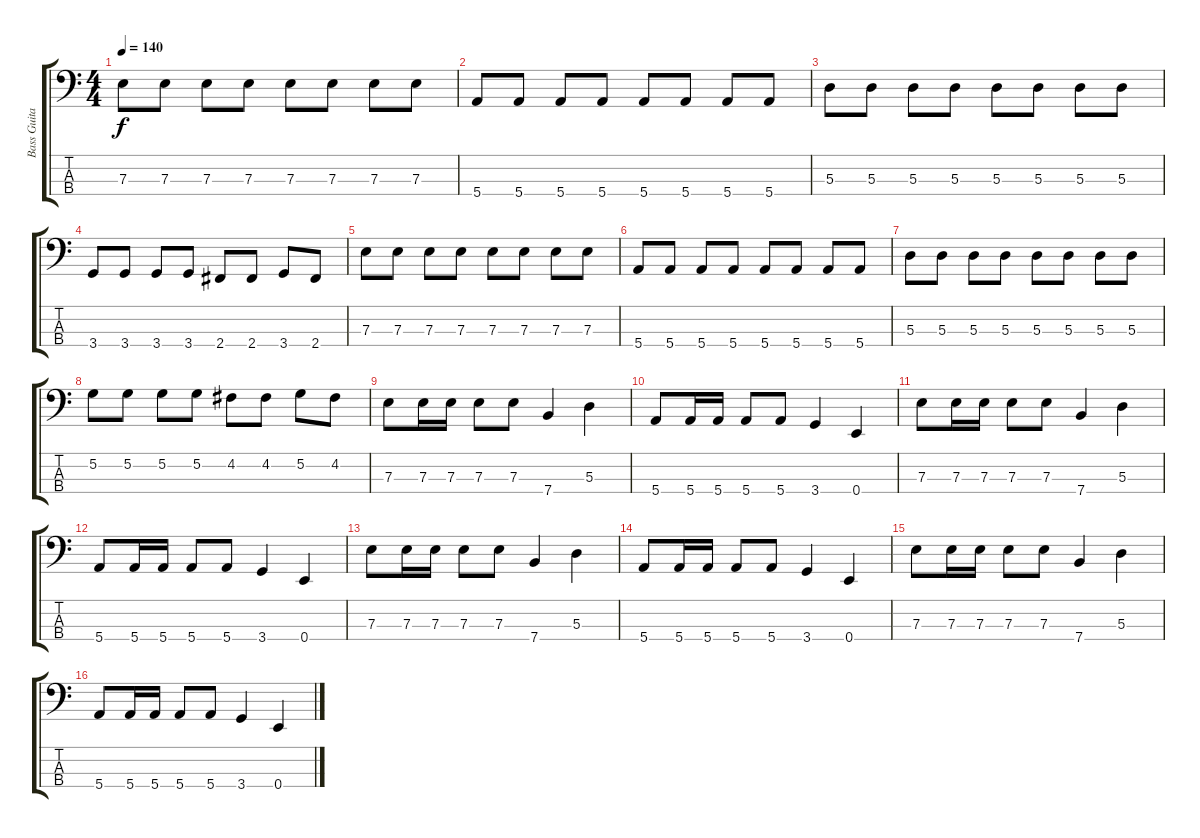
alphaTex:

\track ("Bass Guitar (Kuko)" "Bass Guita") {instrument electricbasspick}
\staff {score tabs}
\tuning (G2 D2 A1 E1) {hide}
\ts (4 4)
\tempo 140
\clef f4
\ks c
7.3.8{dy f} 7.3.8 7.3.8 7.3.8 7.3.8 7.3.8 7.3.8 7.3.8 |
5.4.8 5.4.8 5.4.8 5.4.8 5.4.8 5.4.8 5.4.8 5.4.8 |
5.3.8 5.3.8 5.3.8 5.3.8 5.3.8 5.3.8 5.3.8 5.3.8 |
3.4.8 3.4.8 3.4.8 3.4.8 2.4.8 2.4.8 3.4.8 2.4.8 |
7.3.8 7.3.8 7.3.8 7.3.8 7.3.8 7.3.8 7.3.8 7.3.8 |
5.4.8 5.4.8 5.4.8 5.4.8 5.4.8 5.4.8 5.4.8 5.4.8 |
5.3.8 5.3.8 5.3.8 5.3.8 5.3.8 5.3.8 5.3.8 5.3.8 |
5.2.8 5.2.8 5.2.8 5.2.8 4.2.8 4.2.8 5.2.8 4.2.8 |
7.3.8 7.3.16 7.3.16 7.3.8 7.3.8 7.4.4 5.3.4 |
5.4.8 5.4.16 5.4.16 5.4.8 5.4.8 3.4.4 0.4.4 |
7.3.8 7.3.16 7.3.16 7.3.8 7.3.8 7.4.4 5.3.4 |
5.4.8 5.4.16 5.4.16 5.4.8 5.4.8 3.4.4 0.4.4 |
7.3.8 7.3.16 7.3.16 7.3.8 7.3.8 7.4.4 5.3.4 |
5.4.8 5.4.16 5.4.16 5.4.8 5.4.8 3.4.4 0.4.4 |
7.3.8 7.3.16 7.3.16 7.3.8 7.3.8 7.4.4 5.3.4 |
5.4.8 5.4.16 5.4.16 5.4.8 5.4.8 3.4.4 0.4.4
